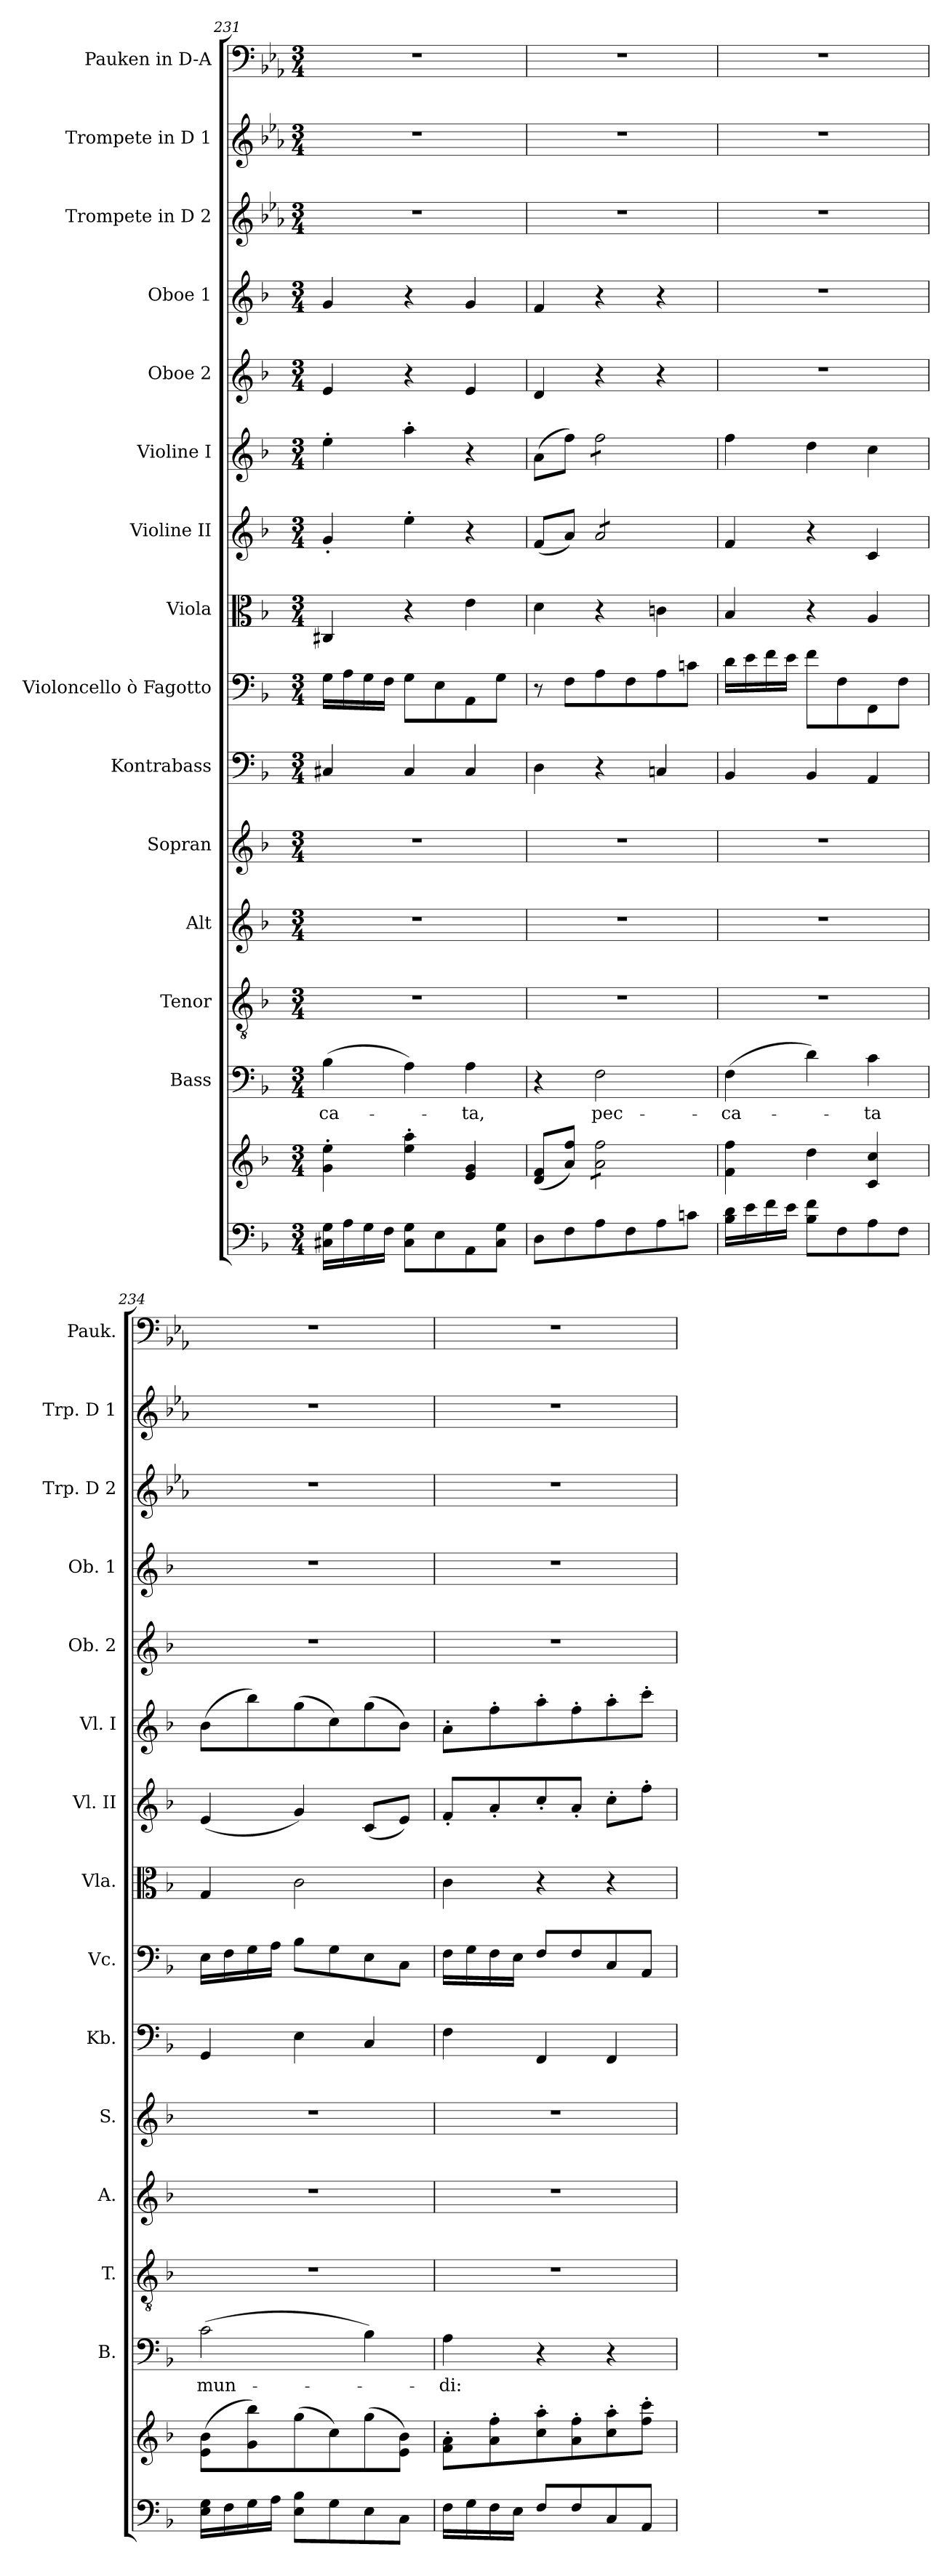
**kern	**kern	**kern	**text	**kern	**kern	**kern	**kern	**kern	**kern	**kern	**kern	**kern	**kern	**kern	**kern	**kern
*part15	*part15	*part14	*part14	*part13	*part12	*part11	*part10	*part9	*part8	*part7	*part6	*part5	*part4	*part3	*part2	*part1
*staff16	*staff15	*staff14	*staff14	*staff13	*staff12	*staff11	*staff10	*staff9	*staff8	*staff7	*staff6	*staff5	*staff4	*staff3	*staff2	*staff1
*	*	*I"Bass	*	*I"Tenor	*I"Alt	*I"Sopran	*I"Kontrabass	*I"Violoncello ò Fagotto	*I"Viola	*I"Violine II	*I"Violine I	*I"Oboe 2	*I"Oboe 1	*I"Trompete in D 2	*I"Trompete in D 1	*I"Pauken in D-A
*	*	*I'B.	*	*I'T.	*I'A.	*I'S.	*I'Kb.	*I'Vc.	*I'Vla.	*I'Vl. II	*I'Vl. I	*I'Ob. 2	*I'Ob. 1	*I'Trp. D 2	*I'Trp. D 1	*I'Pauk.
*clefF4	*clefG2	*clefF4	*	*clefGv2	*clefG2	*clefG2	*clefF4	*clefF4	*clefC3	*clefG2	*clefG2	*clefG2	*clefG2	*clefG2	*clefG2	*clefF4
*	*	*	*	*	*	*	*ITrd7c12	*	*	*	*	*	*	*ITrd-1c-2	*ITrd-1c-2	*ITrd-1c-2
*k[b-]	*k[b-]	*k[b-]	*	*k[b-]	*k[b-]	*k[b-]	*k[b-]	*k[b-]	*k[b-]	*k[b-]	*k[b-]	*k[b-]	*k[b-]	*k[b-]	*k[b-]	*k[b-]
*F:	*F:	*F:	*	*F:	*F:	*F:	*F:	*F:	*F:	*F:	*F:	*F:	*F:	*F:	*F:	*F:
*M3/4	*M3/4	*M3/4	*	*M3/4	*M3/4	*M3/4	*M3/4	*M3/4	*M3/4	*M3/4	*M3/4	*M3/4	*M3/4	*M3/4	*M3/4	*M3/4
=231	=231	=231	=231	=231	=231	=231	=231	=231	=231	=231	=231	=231	=231	=231	=231	=231
!	!	!	!LO:LY:b	!	!	!	!	!	!	!	!	!	!	!	!	!
16C#X\ 16G\LL	4g\'> 4ee\'>	(>4B-\	-ca-	2.r	2.r	2.r	4CC#X/	16G\LL	4C#X/	4g'</	4ee'>\	4e/	4g/	2.r	2.r	2.r
16A\	.	.	.	.	.	.	.	16A\	.	.	.	.	.	.	.	.
16G\	.	.	.	.	.	.	.	16G\	.	.	.	.	.	.	.	.
16F\JJ	.	.	.	.	.	.	.	16F\JJ	.	.	.	.	.	.	.	.
8C#\ 8G\L	4ee\'> 4aa\'>	4A\)	.	.	.	.	4CC#/	8G\L	4r	4ee'>\	4aa'>\	4r	4r	.	.	.
8E\	.	.	.	.	.	.	.	8E\	.	.	.	.	.	.	.	.
!	!	!	!LO:LY:b	!	!	!	!	!	!	!	!	!	!	!	!	!
8AA\	4e/ 4g/	4A\	-ta,	.	.	.	4CC#/	8AA\	4e\	4r	4r	4e/	4g/	.	.	.
8C#\ 8G\J	.	.	.	.	.	.	.	8G\J	.	.	.	.	.	.	.	.
=232	=232	=232	=232	=232	=232	=232	=232	=232	=232	=232	=232	=232	=232	=232	=232	=232
8D\L	(<8d/ 8f/L	4r	.	2.r	2.r	2.r	4DD\	8r	4d\	(<8f/L	(>8a\L	4d/	4f/	2.r	2.r	2.r
8F\	8a/ 8ff/J)	.	.	.	.	.	.	8F\L	.	8a/J)	8ff\J)	.	.	.	.	.
!	!	!	!LO:LY:b	!	!	!	!	!	!	!	!	!	!	!	!	!
*	*tremolo	*	*	*	*	*	*	*	*	*	*	*	*	*	*	*
*	*	*	*	*	*	*	*	*	*	*tremolo	*	*	*	*	*	*
*	*	*	*	*	*	*	*	*	*	*	*tremolo	*	*	*	*	*
8A\	8a\ 8ff\L	2F\	pec-	.	.	.	4r	8A\	4r	8a/L	8ff\L	4r	4r	.	.	.
8F\	8a\ 8ff\	.	.	.	.	.	.	8F\	.	8a/	8ff\	.	.	.	.	.
8A\	8a\ 8ff\	.	.	.	.	.	4CCn/	8A\	4cn\	8a/	8ff\	4r	4r	.	.	.
8cn\J	8a\ 8ff\J	.	.	.	.	.	.	8cn\J	.	8a/J	8ff\J	.	.	.	.	.
*	*	*	*	*	*	*	*	*	*	*	*Xtremolo	*	*	*	*	*
*	*	*	*	*	*	*	*	*	*	*Xtremolo	*	*	*	*	*	*
*	*Xtremolo	*	*	*	*	*	*	*	*	*	*	*	*	*	*	*
=233	=233	=233	=233	=233	=233	=233	=233	=233	=233	=233	=233	=233	=233	=233	=233	=233
!	!	!	!LO:LY:b	!	!	!	!	!	!	!	!	!	!	!	!	!
16B-\ 16d\LL	4f\ 4ff\	(>4F\	-ca-	2.r	2.r	2.r	4BBB-/	16d\LL	4B-/	4f/	4ff\	2.r	2.r	2.r	2.r	2.r
16e\	.	.	.	.	.	.	.	16e\	.	.	.	.	.	.	.	.
16f\	.	.	.	.	.	.	.	16f\	.	.	.	.	.	.	.	.
16e\JJ	.	.	.	.	.	.	.	16e\JJ	.	.	.	.	.	.	.	.
8B-\ 8f\L	4dd\	4d\)	.	.	.	.	4BBB-/	8f\L	4r	4r	4dd\	.	.	.	.	.
8F\	.	.	.	.	.	.	.	8F\	.	.	.	.	.	.	.	.
!	!	!	!LO:LY:b	!	!	!	!	!	!	!	!	!	!	!	!	!
8A\	4c/ 4cc/	4c\	-ta	.	.	.	4AAA/	8FF\	4A/	4c/	4cc\	.	.	.	.	.
8F\J	.	.	.	.	.	.	.	8F\J	.	.	.	.	.	.	.	.
=234	=234	=234	=234	=234	=234	=234	=234	=234	=234	=234	=234	=234	=234	=234	=234	=234
!	!	!	!LO:LY:b	!	!	!	!	!	!	!	!	!	!	!	!	!
16E\ 16G\LL	(>8e\ 8b-\L	(>2c\	mun-	2.r	2.r	2.r	4GGG/	16E\LL	4G/	(<4e/	(>8b-\L	2.r	2.r	2.r	2.r	2.r
16F\	.	.	.	.	.	.	.	16F\	.	.	.	.	.	.	.	.
16G\	8g\ 8bb-\)	.	.	.	.	.	.	16G\	.	.	8bb-\)	.	.	.	.	.
16A\JJ	.	.	.	.	.	.	.	16A\JJ	.	.	.	.	.	.	.	.
8E\ 8B-\L	(>8gg\	.	.	.	.	.	4EE\	8B-\L	2c\	4g/)	(>8gg\	.	.	.	.	.
8G\	8cc\)	.	.	.	.	.	.	8G\	.	.	8cc\)	.	.	.	.	.
8E\	(>8gg\	4B-\)	.	.	.	.	4CC/	8E\	.	(<8c/L	(>8gg\	.	.	.	.	.
8C\J	8e\ 8b-\J)	.	.	.	.	.	.	8C\J	.	8e/J)	8b-\J)	.	.	.	.	.
!!LO:PB:g=z
=235	=235	=235	=235	=235	=235	=235	=235	=235	=235	=235	=235	=235	=235	=235	=235	=235
!	!	!	!LO:LY:b	!	!	!	!	!	!	!	!	!	!	!	!	!
16F\LL	8f\'> 8a\'>L	4A\	-di:	2.r	2.r	2.r	4FF\	16F\LL	4c\	8f'</L	8a'>\L	2.r	2.r	2.r	2.r	2.r
16G\	.	.	.	.	.	.	.	16G\	.	.	.	.	.	.	.	.
16F\	8a\'> 8ff\'>	.	.	.	.	.	.	16F\	.	8a'</	8ff'>\	.	.	.	.	.
16E\JJ	.	.	.	.	.	.	.	16E\JJ	.	.	.	.	.	.	.	.
8F/L	8cc\'> 8aa\'>	4r	.	.	.	.	4FFF/	8F/L	4r	8cc'</	8aa'>\	.	.	.	.	.
8F/	8a\'> 8ff\'>	.	.	.	.	.	.	8F/	.	8a'</J	8ff'>\	.	.	.	.	.
8C/	8cc\'> 8aa\'>	4r	.	.	.	.	4FFF/	8C/	4r	8cc'>\L	8aa'>\	.	.	.	.	.
8AA/J	8ff\'> 8ccc\'>J	.	.	.	.	.	.	8AA/J	.	8ff'>\J	8ccc'>\J	.	.	.	.	.
=	=	=	=	=	=	=	=	=	=	=	=	=	=	=	=	=
*-	*-	*-	*-	*-	*-	*-	*-	*-	*-	*-	*-	*-	*-	*-	*-	*-
